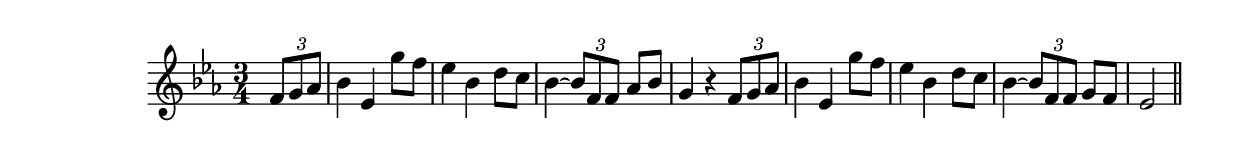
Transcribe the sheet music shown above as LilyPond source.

\version "2.14.0"
%{\header {
  title = "The Gypsy Warning (Missouri)"
  composer = "anonymous"
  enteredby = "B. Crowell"
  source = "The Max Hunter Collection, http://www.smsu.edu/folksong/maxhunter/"
}%}
\score{{\key es \major
\time 3/4
%{\tempo 4=80
%}\relative f' {
  \partial 4
  \times 2/3 {f8 g as} |
  bes4 es, g'8 f | es4 bes d8 c | bes4~ \times 2/3 {bes8 f f} as8 bes | g4 r4 \times 2/3 {f8 g as} |
  bes4 es, g'8 f | es4 bes d8 c | bes4~ \times 2/3 {bes8 f f} g8 f | es2
  \bar "||"
}

}}